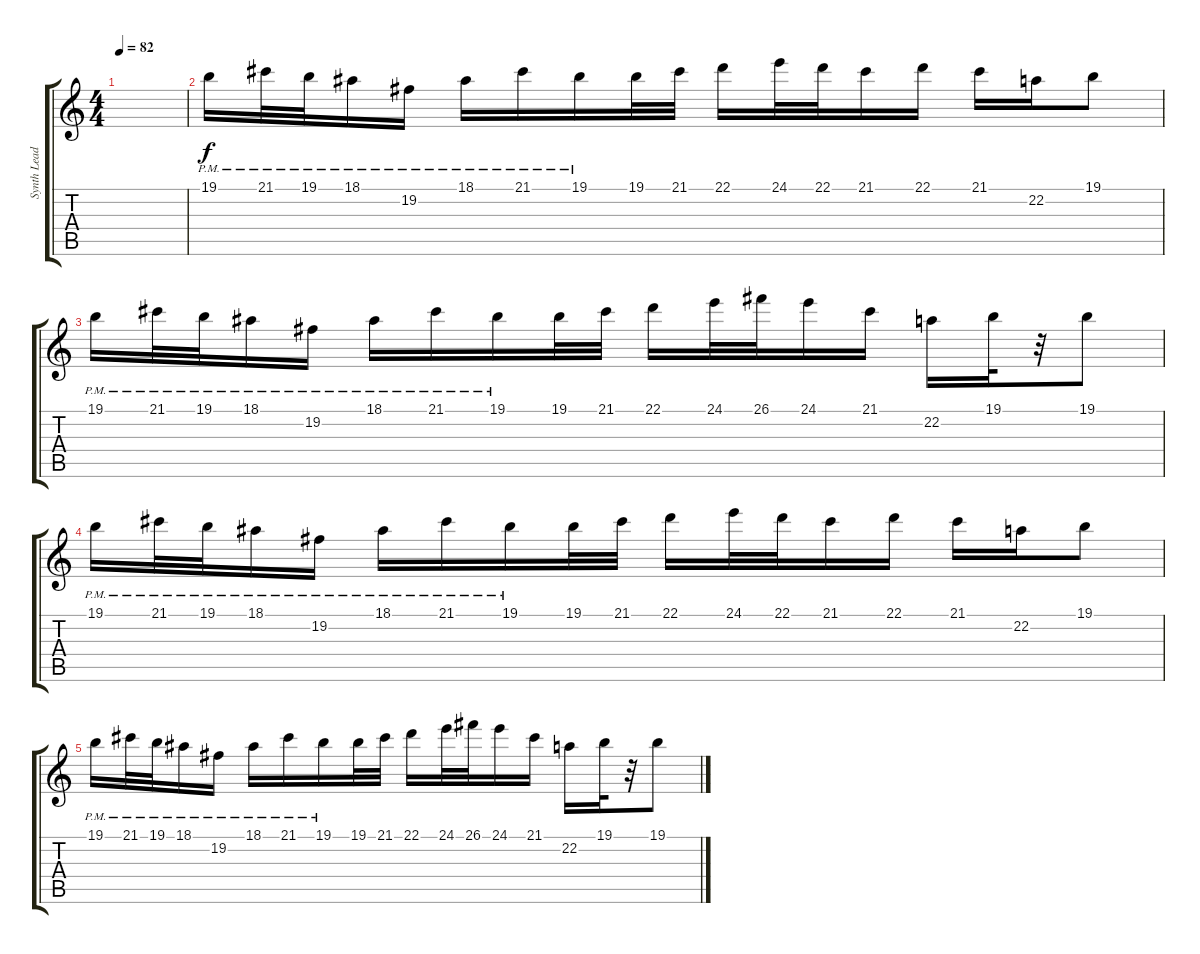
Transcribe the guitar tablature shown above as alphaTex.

\track ("Synth Lead" "Synth Lead") {instrument orchestralharp}
\staff {score tabs}
\tuning (E4 B3 G3 D3 A2 E2) {hide}
\ts (4 4)
\tempo 82
\clef g2
\ks c
|
19.1{pm}.16{instrument orchestralharp} 21.1{pm}.32 19.1{pm}.32 18.1{pm}.16 19.2{pm}.16 18.1{pm}.16 21.1{pm}.16 19.1{pm}.16 19.1.32 21.1.32 22.1.16 24.1.32 22.1.32 21.1.16 22.1.16 21.1.16 22.2.16 19.1.8 |
19.1{pm}.16 21.1{pm}.32 19.1{pm}.32 18.1{pm}.16 19.2{pm}.16 18.1{pm}.16 21.1{pm}.16 19.1{pm}.16 19.1.32 21.1.32 22.1.16 24.1.32 26.1.32 24.1.16 21.1.16 22.2.16 19.1.32 r.32 19.1.8 |
19.1{pm}.16 21.1{pm}.32 19.1{pm}.32 18.1{pm}.16 19.2{pm}.16 18.1{pm}.16 21.1{pm}.16 19.1{pm}.16 19.1.32 21.1.32 22.1.16 24.1.32 22.1.32 21.1.16 22.1.16 21.1.16 22.2.16 19.1.8 |
19.1{pm}.16 21.1{pm}.32 19.1{pm}.32 18.1{pm}.16 19.2{pm}.16 18.1{pm}.16 21.1{pm}.16 19.1{pm}.16 19.1.32 21.1.32 22.1.16 24.1.32 26.1.32 24.1.16 21.1.16 22.2.16 19.1.32 r.32 19.1.8
